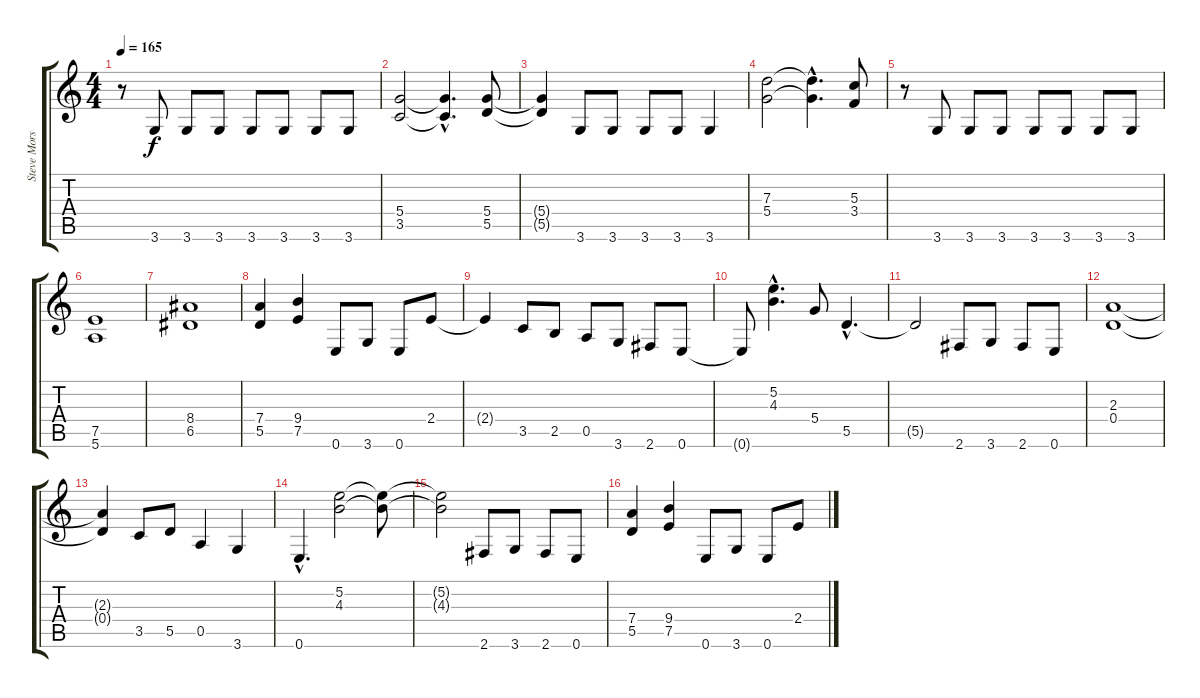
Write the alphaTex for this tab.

\track ("Steve Morse" "Steve Mors") {instrument overdrivenguitar}
\staff {score tabs}
\tuning (E4 B3 G3 D3 A2 E2) {hide}
\ts (4 4)
\tempo 165
\clef g2
\ks c
r.8{dy f} 3.6.8 3.6.8 3.6.8 3.6.8 3.6.8 3.6.8 3.6.8 |
(5.4 3.5).2 (5.4{hac t} 3.5{hac t}).4{d} (5.4 5.5).8 |
(5.4{t} 5.5{t}).4 3.6.8 3.6.8 3.6.8 3.6.8 3.6.4 |
(7.3 5.4).2 (7.3{hac t} 5.4{hac t}).4{d} (5.3 3.4).8 |
r.8 3.6.8 3.6.8 3.6.8 3.6.8 3.6.8 3.6.8 3.6.8 |
(7.5 5.6).1 |
(8.4 6.5).1 |
(7.4 5.5).4 (9.4 7.5).4 0.6.8 3.6.8 0.6.8 2.4.8 |
2.4{t}.4 3.5.8 2.5.8 0.5.8 3.6.8 2.6.8 0.6.8 |
0.6{t}.8 (5.2{hac} 4.3{hac}).4{d} 5.4.8 5.5{hac}.4{d} |
5.5{t}.2 2.6.8 3.6.8 2.6.8 0.6.8 |
(2.3 0.4).1 |
(2.3{t} 0.4{t}).4 3.5.8 5.5.8 0.5.4 3.6.4 |
0.6{hac}.4{d} (5.2 4.3).2 (5.2{t} 4.3{t}).8 |
(5.2{t} 4.3{t}).2 2.6.8 3.6.8 2.6.8 0.6.8 |
(7.4 5.5).4 (9.4 7.5).4 0.6.8 3.6.8 0.6.8 2.4.8
